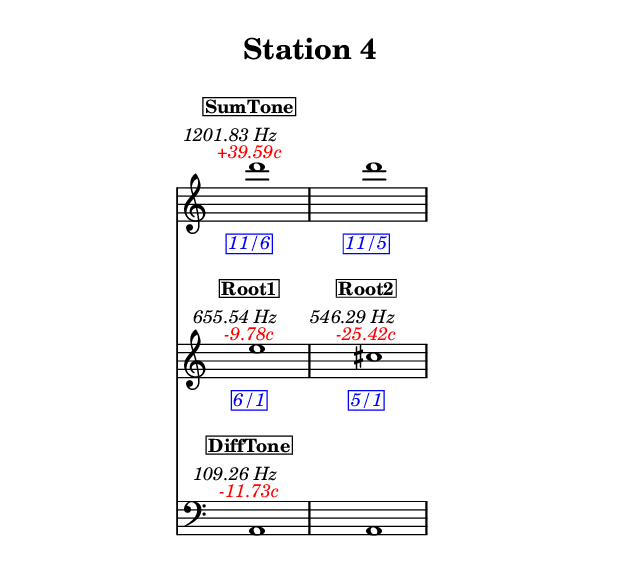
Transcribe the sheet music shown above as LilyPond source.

\version "2.20.0"
\language "english"

#(set-default-paper-size "a6" 'portrait)
#(set-global-staff-size 16)

\header {
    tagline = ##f
    title = \markup {
        \pad-around
            #3
            "Station 4"
        }
}

\layout {
    indent = #25
}

\paper {
    systems-per-page = 1
}

\score {
    \new Score
    <<
        \new Staff
        \with
        {
            \remove Time_signature_engraver
        }
        {
            \clef "treble"
            d'''1
            - \tweak color #red
            ^ \markup {
                \halign
                    #0
                    \italic
                        {
                            +39.59c
                        }
                }
            ^ \markup {
                \halign
                    #1
                    \italic
                        {
                            1201.83
                            Hz
                        }
                }
            ^ \markup {
                \pad-around
                    #1
                    \box
                        \vcenter
                            \halign
                                #0
                                \bold
                                    {
                                        SumTone
                                    }
                }
            - \tweak color #blue
            _ \markup {
                \pad-around
                    #1
                    \box
                        \halign
                            #0
                            \italic
                                {
                                    11/6
                                }
                }
            \override Score.NonMusicalPaperColumn.padding = #5
            \clef "treble"
            d'''1
            - \tweak color #blue
            _ \markup {
                \pad-around
                    #1
                    \box
                        \halign
                            #0
                            \italic
                                {
                                    11/5
                                }
                }
        }
        \new Staff
        \with
        {
            \remove Time_signature_engraver
        }
        {
            \clef "treble"
            e''1
            - \tweak color #red
            ^ \markup {
                \halign
                    #0
                    \italic
                        {
                            -9.78c
                        }
                }
            ^ \markup {
                \halign
                    #1
                    \italic
                        {
                            655.54
                            Hz
                        }
                }
            ^ \markup {
                \pad-around
                    #1
                    \box
                        \vcenter
                            \halign
                                #0
                                \bold
                                    {
                                        Root1
                                    }
                }
            - \tweak color #blue
            _ \markup {
                \pad-around
                    #1
                    \box
                        \halign
                            #0
                            \italic
                                {
                                    6/1
                                }
                }
            \clef "treble"
            cs''1
            - \tweak color #red
            ^ \markup {
                \halign
                    #0
                    \italic
                        {
                            -25.42c
                        }
                }
            ^ \markup {
                \halign
                    #1
                    \italic
                        {
                            546.29
                            Hz
                        }
                }
            ^ \markup {
                \pad-around
                    #1
                    \box
                        \vcenter
                            \halign
                                #0
                                \bold
                                    {
                                        Root2
                                    }
                }
            - \tweak color #blue
            _ \markup {
                \pad-around
                    #1
                    \box
                        \halign
                            #0
                            \italic
                                {
                                    5/1
                                }
                }
        }
        \new Staff
        \with
        {
            \remove Time_signature_engraver
        }
        {
            \clef "bass"
            a,1
            - \tweak color #red
            ^ \markup {
                \halign
                    #0
                    \italic
                        {
                            -11.73c
                        }
                }
            ^ \markup {
                \halign
                    #1
                    \italic
                        {
                            109.26
                            Hz
                        }
                }
            ^ \markup {
                \pad-around
                    #1
                    \box
                        \vcenter
                            \halign
                                #0
                                \bold
                                    {
                                        DiffTone
                                    }
                }
            \clef "bass"
            a,1
        }
    >>
}